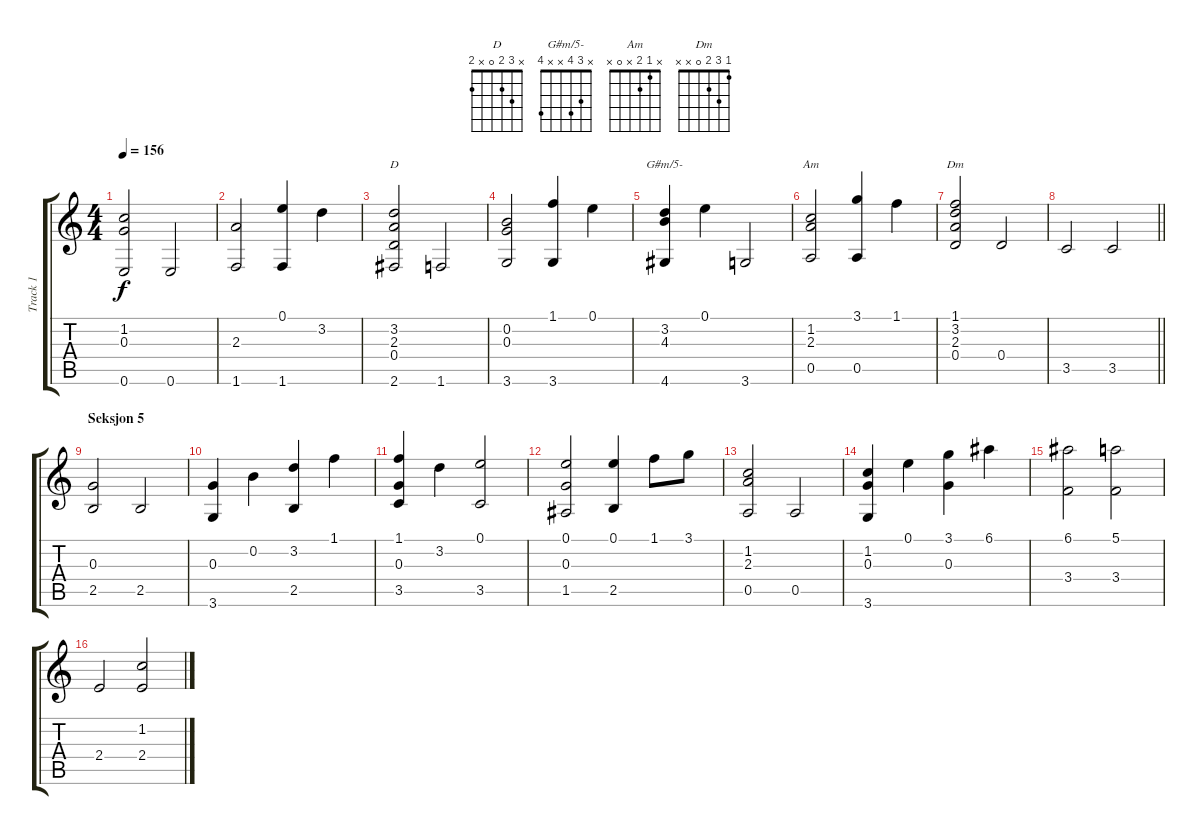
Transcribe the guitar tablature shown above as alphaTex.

\track ("Track 1" "Track 1") {instrument acousticguitarnylon}
\staff {score tabs}
\tuning (E4 B3 G3 D3 A2 E2) {hide}
\chord ("D" x 3 2 0 x 2)
\chord ("G#m/5-" x 3 4 x x 4)
\chord ("Am" x 1 2 x 0 x)
\chord ("Dm" 1 3 2 0 x x)
\ts (4 4)
\tempo 156
\clef g2
\ks c
(1.2 0.3 0.6).2{dy f} 0.6.2 |
(2.3 1.6).2 (0.1 1.6).4 3.2.4 |
(3.2 2.3 0.4 2.6).2{ch "D"} 1.6.2 |
(0.2 0.3 3.6).2 (1.1 3.6).4 0.1.4 |
(3.2 4.3 4.6).4{ch "G#m/5-"} 0.1.4 3.6.2 |
(1.2 2.3 0.5).2{ch "Am"} (3.1 0.5).4 1.1.4 |
(1.1 3.2 2.3 0.4).2{ch "Dm"} 0.4.2 |
\barLineRight lightlight
3.5.2 3.5.2 |
\section ("" "Seksjon 5")
(0.3 2.5).2 2.5.2 |
(0.3 3.6).4 0.2.4 (3.2 2.5).4 1.1.4 |
(1.1 0.3 3.5).4 3.2.4 (0.1 3.5).2 |
(0.1 0.3 1.5).2 (0.1 2.5).4 1.1.8 3.1.8 |
(1.2 2.3 0.5).2 0.5.2 |
(1.2 0.3 3.6).4 0.1.4 (3.1 0.3).4 6.1.4 |
(6.1 3.4).2 (5.1 3.4).2 |
2.4.2 (1.2 2.4).2
